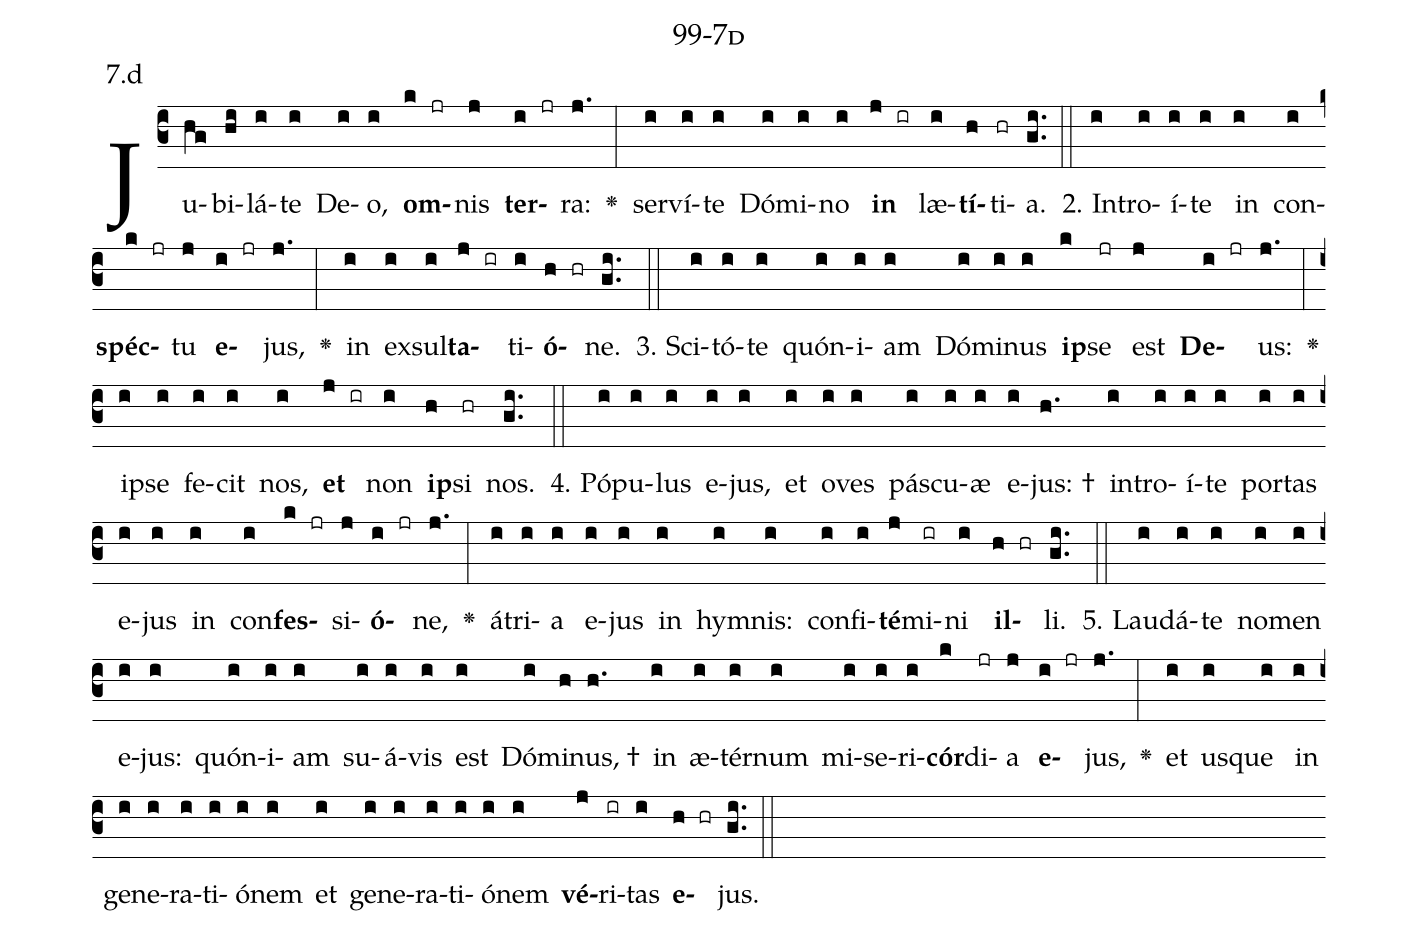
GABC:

name: 99-7d;
annotation: 7.d;
%%
(c3)Ju(hg)bi(hi)lá(i)te(i) De(i)o,(i) <b>om</b>(k jr)nis(j) <b>ter</b>(i jr)ra:(j.) <v>\greheightstar</v>(:) ser(i)ví(i)te(i) Dó(i)mi(i)no(i) <b>in</b>(j ir) læ(i)<b>tí</b>(h)ti(hr)a.(gi..) (::)
2. In(i)tro(i)í(i)te(i) in(i) con(i)<b>spéc</b>(k jr)tu(j) <b>e</b>(i jr)jus,(j.) <v>\greheightstar</v>(:) in(i) ex(i)sul(i)<b>ta</b>(j ir)ti(i)<b>ó</b>(h hr)ne.(gi..) (::)
3. Sci(i)tó(i)te(i) quón(i)i(i)am(i) Dó(i)mi(i)nus(i) <b>ip</b>(k)se(jr) est(j) <b>De</b>(i jr)us:(j.) <v>\greheightstar</v>(:) ip(i)se(i) fe(i)cit(i) nos,(i) <b>et</b>(j ir) non(i) <b>ip</b>(h)si(hr) nos.(gi..) (::)
4. Pó(i)pu(i)lus(i) e(i)jus,(i) et(i) o(i)ves(i) pás(i)cu(i)æ(i) e(i)jus: †(h.) in(i)tro(i)í(i)te(i) por(i)tas(i) e(i)jus(i) in(i) con(i)<b>fes</b>(k jr)si(j)<b>ó</b>(i jr)ne,(j.) <v>\greheightstar</v>(:) á(i)tri(i)a(i) e(i)jus(i) in(i) hym(i)nis:(i) con(i)fi(i)<b>té</b>(j)mi(ir)ni(i) <b>il</b>(h hr)li.(gi..) (::)
5. Lau(i)dá(i)te(i) no(i)men(i) e(i)jus:(i) quón(i)i(i)am(i) su(i)á(i)vis(i) est(i) Dó(i)mi(h)nus, †(h.) in(i) æ(i)tér(i)num(i) mi(i)se(i)ri(i)<b>cór</b>(k)di(jr)a(j) <b>e</b>(i jr)jus,(j.) <v>\greheightstar</v>(:) et(i) us(i)que(i) in(i) ge(i)ne(i)ra(i)ti(i)ó(i)nem(i) et(i) ge(i)ne(i)ra(i)ti(i)ó(i)nem(i) <b>vé</b>(j)ri(ir)tas(i) <b>e</b>(h hr)jus.(gi..) (::)
